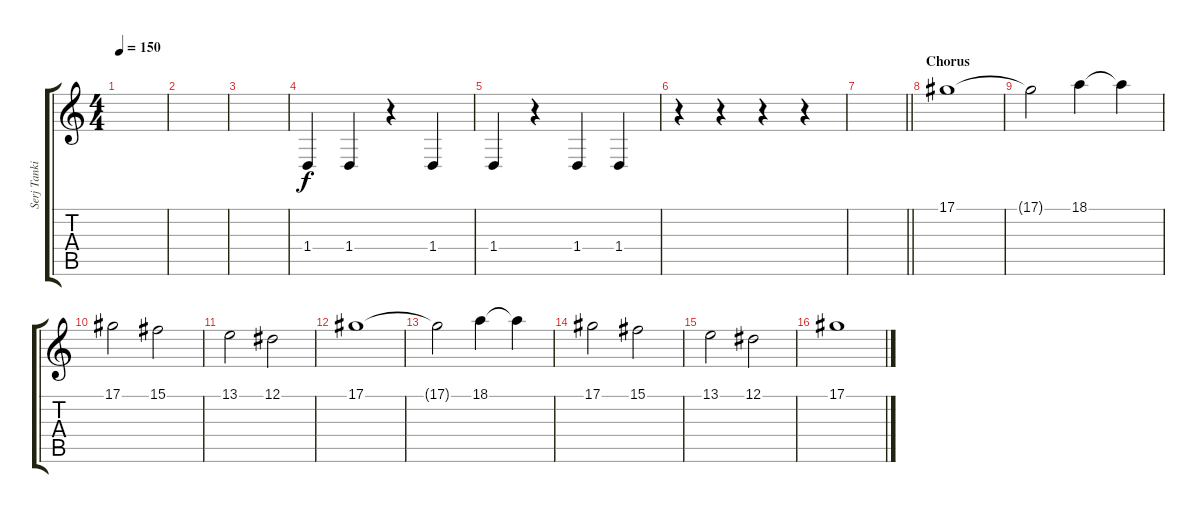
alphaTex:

\track ("Serj Tankian" "Serj Tanki") {instrument stringensemble1}
\staff {score tabs}
\tuning (Eb4 Bb3 Gb3 Db3 Ab2 Db2) {hide}
\ts (4 4)
\tempo 150
\clef g2
\ks c
|
|
|
1.4.4 1.4.4 r.4 1.4.4 |
1.4.4 r.4 1.4.4 1.4.4 |
r.4 r.4 r.4 r.4 |
\barLineRight lightlight
|
\section ("" "Chorus")
17.1.1 |
17.1{t}.2 18.1.4 18.1{t}.4 |
17.1.2 15.1.2 |
13.1.2 12.1.2 |
17.1.1 |
17.1{t}.2 18.1.4 18.1{t}.4 |
17.1.2 15.1.2 |
13.1.2 12.1.2 |
17.1.1
